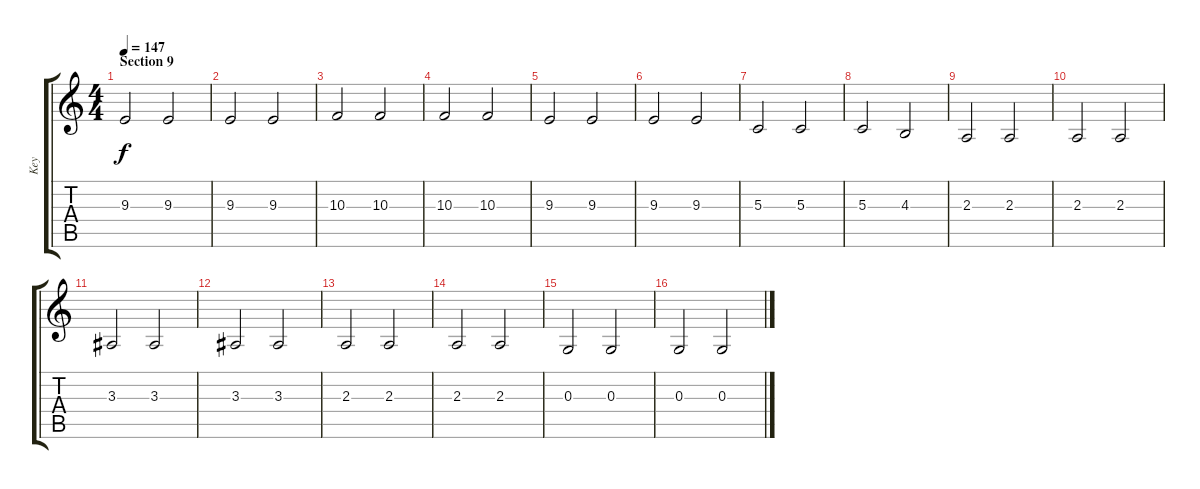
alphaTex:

\track ("Key" "Key") {instrument synthbrass1}
\staff {score tabs}
\tuning (E4 B3 G3 D3 A2 E2) {hide}
\ts (4 4)
\section ("" "Section 9")
\tempo 147
\clef g2
\ks c
9.3.2{dy f volume 10} 9.3.2 |
9.3.2 9.3.2 |
10.3.2 10.3.2 |
10.3.2 10.3.2 |
9.3.2 9.3.2 |
9.3.2 9.3.2 |
5.3.2 5.3.2 |
5.3.2 4.3.2 |
2.3.2 2.3.2 |
2.3.2 2.3.2 |
3.3.2 3.3.2 |
3.3.2 3.3.2 |
2.3.2 2.3.2 |
2.3.2 2.3.2 |
0.3.2 0.3.2 |
0.3.2 0.3.2
